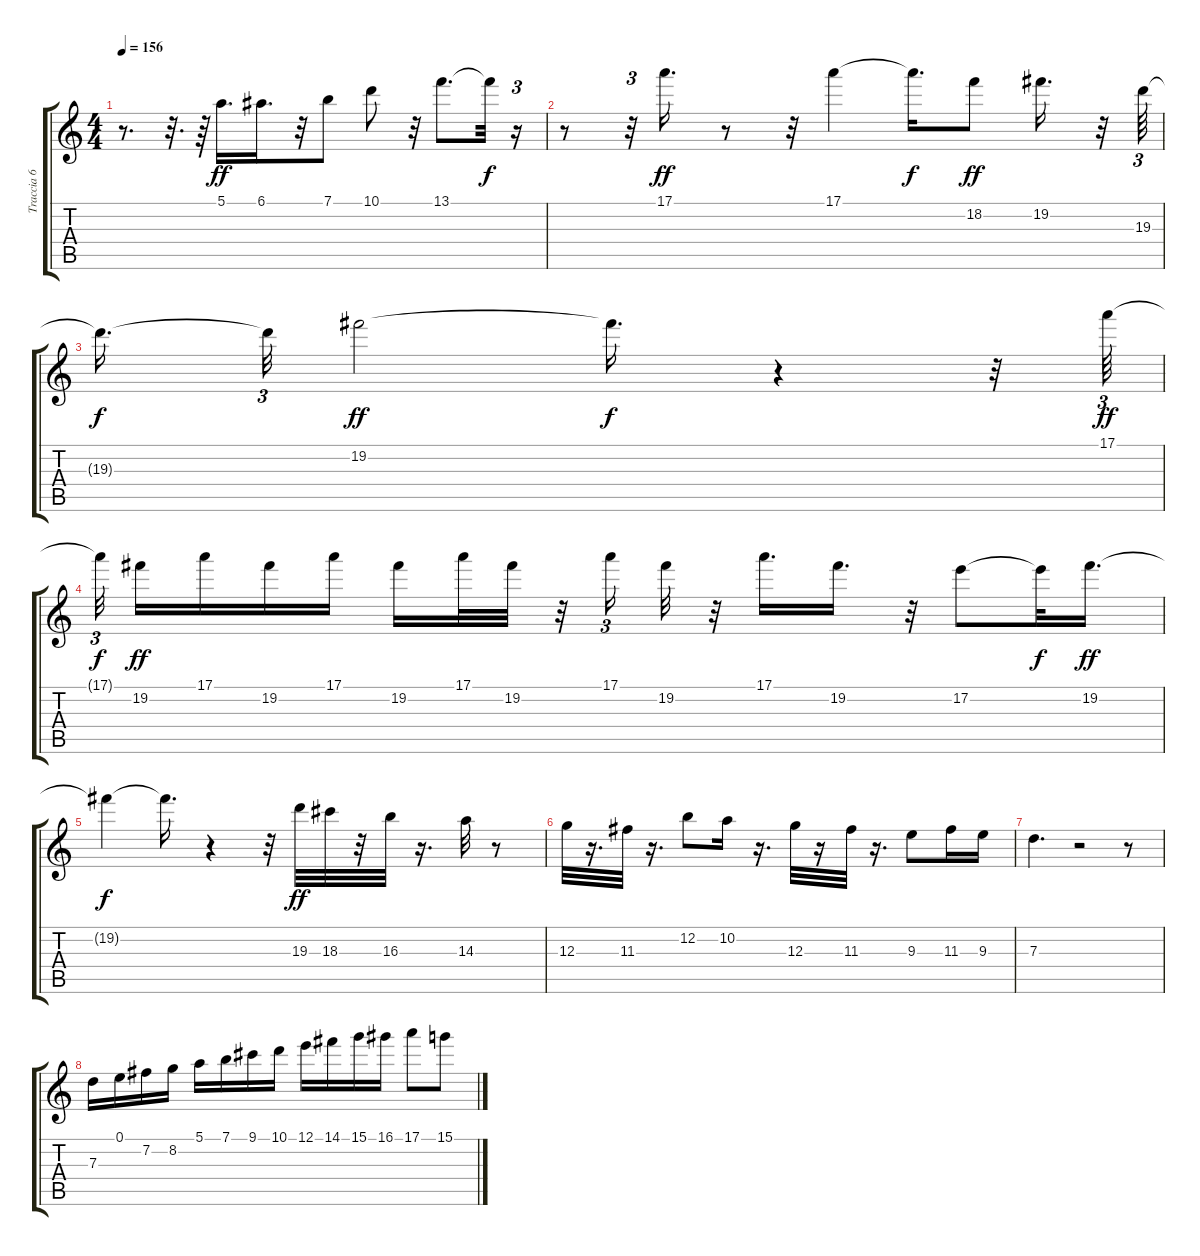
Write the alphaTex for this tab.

\track ("Traccia 6" "Traccia 6") {solo instrument distortionguitar}
\staff {score tabs}
\tuning (E4 B3 G3 D3 A2 E2) {hide}
\ts (4 4)
\tempo 156
\clef g2
\ks c
r.8{d dy f} r.32{d} r.64 5.1.16{d dy ff volume 12} 6.1.16{d volume 12} r.32 7.1.8 10.1.8{volume 12} r.32 13.1.8{d volume 12} 13.1{t}.32{dy f} r.16{tu (3 2)} |
r.8 r.32{tu (3 2)} 17.1.16{d dy ff volume 12} r.8 r.32 17.1.4{volume 12} 17.1{t}.16{d dy f} 18.2.8{dy ff volume 12} 19.2.16{d volume 11} r.32 19.3.64{tu (3 2) volume 11} |
19.3{t}.16{d dy f} 19.3{t}.32{tu (3 2)} 19.2.2{dy ff} 19.2{t}.16{d dy f} r.4 r.32 17.1.64{tu (3 2) dy ff volume 10} |
17.1{t}.32{tu (3 2) dy f beam splitsecondary} 19.2.16{dy ff volume 10} 17.1.16 19.2.16 17.1.16{volume 10} 19.2.16 17.1.32 19.2.32{volume 10} r.32 17.1.16{tu (3 2) volume 10} 19.2.32 r.32 17.1.16{d volume 10} 19.2.16{d} r.32 17.2.8{volume 9} 17.2{t}.32{dy f} 19.2.16{d dy ff volume 9} |
19.2{t}.4{dy f} 19.2{t}.16{d} r.4 r.32 19.3.32{dy ff volume 9} 18.3.32 r.32 16.3.32 r.16{d} 14.3.32 r.8 |
12.3.32{volume 8} r.16{d} 11.3.32{volume 8} r.16{d} 12.2.8{volume 8} 10.2.16 r.16{d} 12.3.32{volume 8} r.16 11.3.32{volume 8} r.16{d} 9.3.8{volume 8} 11.3.16{volume 8} 9.3.16{volume 8} |
7.3.4{d} r.2 r.8 |
7.3.16{volume 6} 0.1.16 7.2.16 8.2.16{volume 6} 5.1.16 7.1.16{volume 6} 9.1.16{volume 6} 10.1.16 12.1.16{volume 5} 14.1.16 15.1.16{volume 5} 16.1.16 17.1.8 15.1.8{volume 5}
